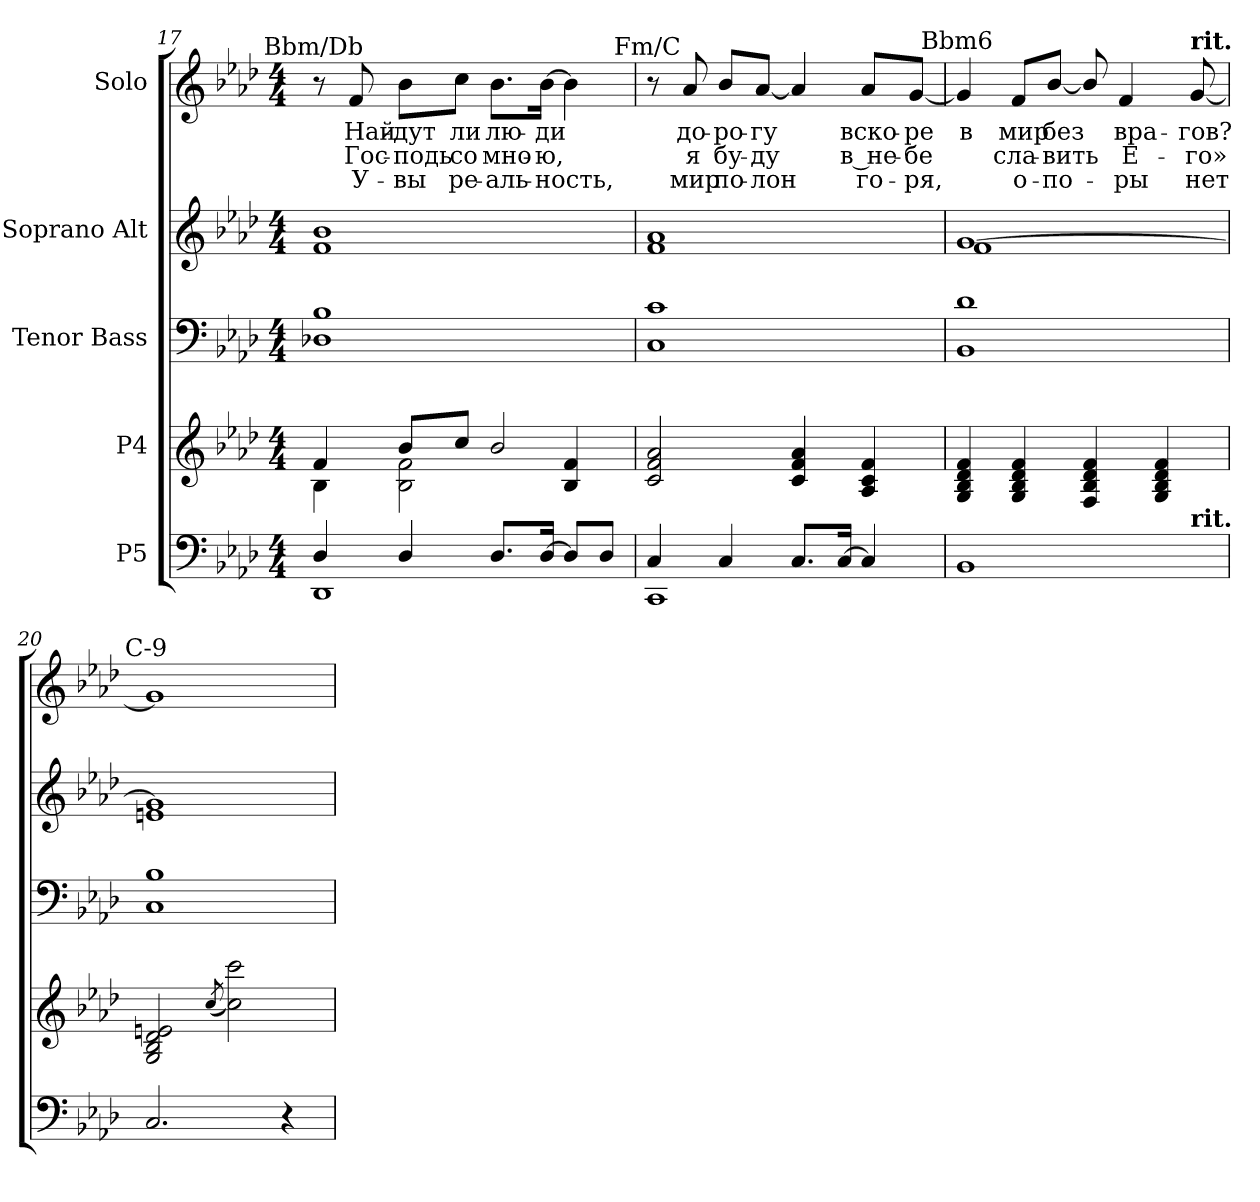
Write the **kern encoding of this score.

**kern	**kern	**kern	**kern	**kern	**text	**text	**text
*part5	*part4	*part3	*part2	*part1	*part1	*part1	*part1
*staff5	*staff4	*staff3	*staff2	*staff1	*staff1	*staff1	*staff1
*I"P5	*I"P4	*I"Tenor Bass	*I"Soprano Alt	*I"Solo	*	*	*
!!LO:LB:g=z
*clefF4	*clefG2	*clefF4	*clefG2	*clefG2	*	*	*
*k[b-e-a-d-]	*k[b-e-a-d-]	*k[b-e-a-d-]	*k[b-e-a-d-]	*k[b-e-a-d-]	*	*	*
*A-:	*A-:	*A-:	*A-:	*A-:	*	*	*
*M4/4	*M4/4	*M4/4	*M4/4	*M4/4	*	*	*
=17	=17	=17	=17	=17	=17	=17	=17
*^	*^	*	*	*	*	*	*
!	!	!	!	!	!	!LO:TX:a:cj:t=Bbm/Db	!	!	!
4D-i/	1DD-i	4fi/	4B-i\	1D-Xi 1B-i	1fi 1b-i	8r	.	.	.
!	!	!	!	!	!	!	!LO:LY:b:color=#000000	!LO:LY:b:color=#000000	!LO:LY:b:color=#000000
.	.	.	.	.	.	8fi/	Най-	Гос-	У-
!	!	!	!	!	!	!	!LO:LY:b:color=#000000	!LO:LY:b:color=#000000	!LO:LY:b:color=#000000
4D-i/	.	8b-i/L	2B-i\ 2fi	.	.	8b-i\L	-дут	-подь	-вы
!	!	!	!	!	!	!	!LO:LY:b:color=#000000	!LO:LY:b:color=#000000	!LO:LY:b:color=#000000
.	.	8cci/J	.	.	.	8cci\J	ли	со	ре-
!	!	!	!	!	!	!	!LO:LY:b:color=#000000	!LO:LY:b:color=#000000	!LO:LY:b:color=#000000
8.D-i/L	.	2b-i/	.	.	.	8.b-i\L	лю-	мно-	-аль-
!	!	!	!	!	!	!	!LO:LY:b:color=#000000	!LO:LY:b:color=#000000	!LO:LY:b:color=#000000
[>16D-i/Jk	.	.	.	.	.	[>16b-i\Jk	-ди	-ю,	-ность,
8D-i/L]	.	.	4B-i/ 4fi	.	.	4b-i\]	.	.	.
8D-i/J	.	.	.	.	.	.	.	.	.
*	*	*v	*v	*	*	*	*	*	*
=18	=18	=18	=18	=18	=18	=18	=18	=18
!	!	!	!	!	!LO:TX:a:cj:t=Fm/C	!	!	!
4Ci/	1CCi	2ci/ 2fi 2a-i	1Ci 1ci	1fi 1a-i	8r	.	.	.
!	!	!	!	!	!	!LO:LY:b:color=#000000	!LO:LY:b:color=#000000	!LO:LY:b:color=#000000
.	.	.	.	.	8a-i/	до-	я	мир
!	!	!	!	!	!	!LO:LY:b:color=#000000	!LO:LY:b:color=#000000	!LO:LY:b:color=#000000
4Ci/	.	.	.	.	8b-i/L	-ро-	бу-	по-
!	!	!	!	!	!	!LO:LY:b:color=#000000	!LO:LY:b:color=#000000	!LO:LY:b:color=#000000
.	.	.	.	.	[<8a-i/J	-гу	-ду	-лон
8.Ci/L	.	4ci/ 4fi 4a-i	.	.	4a-i/]	.	.	.
[>16Ci/Jk	.	.	.	.	.	.	.	.
!	!	!	!	!	!	!LO:LY:b:color=#000000	!LO:LY:b:color=#000000	!LO:LY:b:color=#000000
4Ci/]	.	4A-i/ 4ci 4fi	.	.	8a-i/L	вско-	в не-	го-
!	!	!	!	!	!	!LO:LY:b:color=#000000	!LO:LY:b:color=#000000	!LO:LY:b:color=#000000
.	.	.	.	.	[<8gi/J	-ре	-бе	-ря,
=19	=19	=19	=19	=19	=19	=19	=19	=19
*	*	*	*^	*^	*	*	*	*
!	!	!	!	!	!	!	!LO:TX:a:cj:t=Bbm6	!	!	!
!	!	!	!	!	!	!	!	!LO:LY:b:color=#000000	!	!
1BB-i	2..ryy	4Gi/ 4B-i 4d-i 4fi	1d-i	1BB-i	[>1gi	1fi	4gi/]	в	.	.
!	!	!	!	!	!	!	!	!LO:LY:b:color=#000000	!LO:LY:b:color=#000000	!LO:LY:b:color=#000000
.	.	4Gi/ 4B-i 4d-i 4fi	.	.	.	.	8fi/L	мир	сла-	о-
!	!	!	!	!	!	!	!	!LO:LY:b:color=#000000	!LO:LY:b:color=#000000	!LO:LY:b:color=#000000
.	.	.	.	.	.	.	[<8b-i/J	без	-вить	-по-
.	.	4Fi/ 4B-i 4d-i 4fi	.	.	.	.	8b-i/]	.	.	.
!	!	!	!	!	!	!	!	!LO:LY:b:color=#000000	!LO:LY:b:color=#000000	!LO:LY:b:color=#000000
.	.	.	.	.	.	.	4fi/	вра-	Е-	-ры
.	.	4Gi/ 4B-i 4d-i 4fi	.	.	.	.	.	.	.	.
!	!	!	!	!	!	!	!LO:TX:a:B:t=rit.	!	!	!
!	!LO:TX:a:B:t=rit.	!	!	!	!	!	!	!	!	!
!	!	!	!	!	!	!	!	!LO:LY:b:color=#000000	!LO:LY:b:color=#000000	!LO:LY:b:color=#000000
.	8ryy	.	.	.	.	.	[<8gi/	-гов?	-го»	нет
*	*	*	*v	*v	*	*	*	*	*	*
=20	=20	=20	=20	=20	=20	=20	=20	=20	=20
!	!	!	!	!	!	!LO:TX:a:cj:t=C-9	!	!	!
*v	*v	*	*	*	*	*	*	*	*
2.Ci/	2Gi/ 2B-i 2d-i 2eni	1Ci 1B-i	1gi]	1eni	1gi]	.	.	.
.	(8qcci/	.	.	.	.	.	.	.
.	2cci\ 2ccci)	.	.	.	.	.	.	.
4r	.	.	.	.	.	.	.	.
*	*	*	*v	*v	*	*	*	*
=	=	=	=	=	=	=	=
*-	*-	*-	*-	*-	*-	*-	*-
